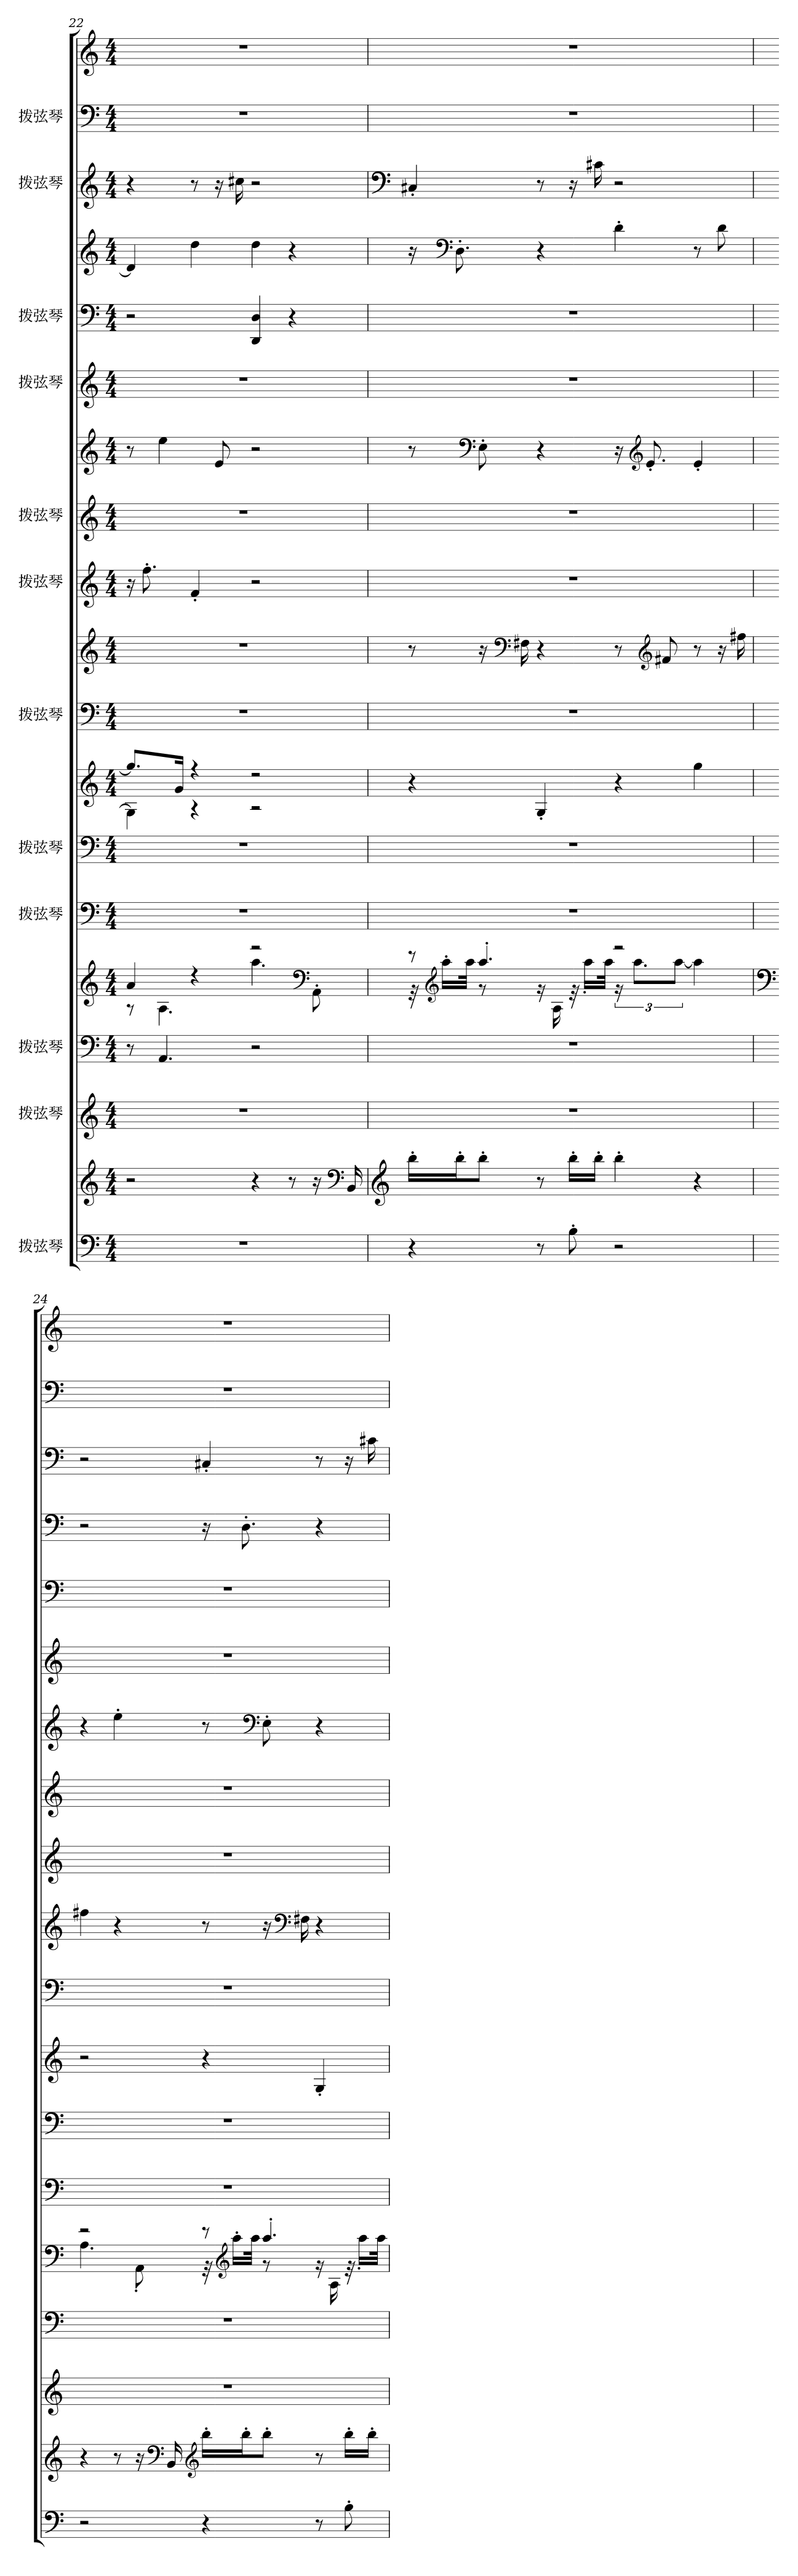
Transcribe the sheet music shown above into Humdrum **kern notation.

**kern	**kern	**kern	**kern	**kern	**kern	**kern	**kern	**kern	**kern	**kern	**kern	**kern	**kern	**kern	**kern	**kern	**kern	**kern
*part12	*part12	*part11	*part10	*part10	*part9	*part8	*part8	*part7	*part7	*part6	*part5	*part5	*part4	*part3	*part3	*part2	*part1	*part1
*staff19	*staff18	*staff17	*staff16	*staff15	*staff14	*staff13	*staff12	*staff11	*staff10	*staff9	*staff8	*staff7	*staff6	*staff5	*staff4	*staff3	*staff2	*staff1
*I"拨弦琴	*	*I"拨弦琴	*I"拨弦琴	*	*I"拨弦琴	*I"拨弦琴	*	*I"拨弦琴	*	*I"拨弦琴	*I"拨弦琴	*	*I"拨弦琴	*I"拨弦琴	*	*I"拨弦琴	*I"拨弦琴	*
!!LO:PB:g=z
*clefF4	*clefG2	*clefG2	*clefF4	*clefG2	*clefF4	*clefF4	*clefG2	*clefF4	*clefG2	*clefG2	*clefG2	*clefG2	*clefG2	*clefF4	*clefG2	*clefG2	*clefF4	*clefG2
*k[]	*k[]	*k[]	*k[]	*k[]	*k[]	*k[]	*k[]	*k[]	*k[]	*k[]	*k[]	*k[]	*k[]	*k[]	*k[]	*k[]	*k[]	*k[]
*M4/4	*M4/4	*M4/4	*M4/4	*M4/4	*M4/4	*M4/4	*M4/4	*M4/4	*M4/4	*M4/4	*M4/4	*M4/4	*M4/4	*M4/4	*M4/4	*M4/4	*M4/4	*M4/4
=22	=22	=22	=22	=22	=22	=22	=22	=22	=22	=22	=22	=22	=22	=22	=22	=22	=22	=22
*	*	*	*	*^	*	*	*^	*	*	*	*	*	*	*	*	*	*	*
1r	2r	1r	8r	4a/	8r	1r	1r	8.gg/L]	4G\]	1r	1r	16r	1r	8r	1r	2r	4d/]	4r	1r	1r
.	.	.	.	.	.	.	.	.	.	.	.	8.ff'\	.	.	.	.	.	.	.	.
.	.	.	4.AA/	.	4.A\	.	.	.	.	.	.	.	.	4ee\	.	.	.	.	.	.
.	.	.	.	.	.	.	.	16g/Jk	.	.	.	.	.	.	.	.	.	.	.	.
.	.	.	.	4r	.	.	.	4r	4r	.	.	4f'/	.	.	.	.	4dd\	8r	.	.
.	.	.	.	.	.	.	.	.	.	.	.	.	.	8e/	.	.	.	16r	.	.
.	.	.	.	.	.	.	.	.	.	.	.	.	.	.	.	.	.	16cc#X\	.	.
.	4r	.	2r	2r	4.aa\	.	.	2r	2r	.	.	2r	.	2r	.	4DD/ 4D/	4dd\	2r	.	.
.	8r	.	.	.	.	.	.	.	.	.	.	.	.	.	.	4r	4r	.	.	.
*	*	*	*	*clefF4	*	*	*	*	*	*	*	*	*	*	*	*	*	*	*	*
.	16r	.	.	.	8AA'\	.	.	.	.	.	.	.	.	.	.	.	.	.	.	.
*	*clefF4	*	*	*	*	*	*	*	*	*	*	*	*	*	*	*	*	*	*	*
.	16BB/	.	.	.	.	.	.	.	.	.	.	.	.	.	.	.	.	.	.	.
*	*	*	*	*	*	*	*	*v	*v	*	*	*	*	*	*	*	*	*	*	*
=23	=23	=23	=23	=23	=23	=23	=23	=23	=23	=23	=23	=23	=23	=23	=23	=23	=23	=23	=23
*	*clefG2	*	*	*	*	*	*	*	*	*	*	*	*	*	*	*	*clefF4	*	*
4r	16bb'\LL	1r	1r	8r	32r	1r	1r	4r	1r	8r	1r	1r	8r	1r	1r	16r	4C#X'/	1r	1r
*	*	*	*	*clefG2	*	*	*	*	*	*	*	*	*	*	*	*	*	*	*
.	.	.	.	.	16aa'\LL	.	.	.	.	.	.	.	.	.	.	.	.	.	.
*	*	*	*	*	*	*	*	*	*	*	*	*	*	*	*	*clefF4	*	*	*
.	16bb'\J	.	.	.	.	.	.	.	.	.	.	.	.	.	.	8.D'\	.	.	.
.	.	.	.	.	32aa\JJk	.	.	.	.	.	.	.	.	.	.	.	.	.	.
*	*	*	*	*	*	*	*	*	*	*	*	*	*clefF4	*	*	*	*	*	*
.	8bb'\J	.	.	4.aa'/	8r	.	.	.	.	16r	.	.	8E'\	.	.	.	.	.	.
*	*	*	*	*	*	*	*	*	*	*clefF4	*	*	*	*	*	*	*	*	*
.	.	.	.	.	.	.	.	.	.	16F#X\	.	.	.	.	.	.	.	.	.
8r	8r	.	.	.	16r	.	.	4G'/	.	4r	.	.	4r	.	.	4r	8r	.	.
.	.	.	.	.	16A\	.	.	.	.	.	.	.	.	.	.	.	.	.	.
8B'\	16bb'\LL	.	.	.	32r	.	.	.	.	.	.	.	.	.	.	.	16r	.	.
.	.	.	.	.	16aa'\LL	.	.	.	.	.	.	.	.	.	.	.	.	.	.
.	16bb'\JJ	.	.	.	.	.	.	.	.	.	.	.	.	.	.	.	16c#X\	.	.
.	.	.	.	.	32aa\JJk	.	.	.	.	.	.	.	.	.	.	.	.	.	.
2r	4bb'\	.	.	2r	24r	.	.	4r	.	8r	.	.	16r	.	.	4d'\	2r	.	.
.	.	.	.	.	12.aa\L	.	.	.	.	.	.	.	.	.	.	.	.	.	.
*	*	*	*	*	*	*	*	*	*	*	*	*	*clefG2	*	*	*	*	*	*
.	.	.	.	.	.	.	.	.	.	.	.	.	8.e'/	.	.	.	.	.	.
*	*	*	*	*	*	*	*	*	*	*clefG2	*	*	*	*	*	*	*	*	*
.	.	.	.	.	.	.	.	.	.	8f#X/	.	.	.	.	.	.	.	.	.
.	.	.	.	.	[12aa\J	.	.	.	.	.	.	.	.	.	.	.	.	.	.
.	4r	.	.	.	4aa\]	.	.	4gg\	.	8r	.	.	4e'/	.	.	8r	.	.	.
.	.	.	.	.	.	.	.	.	.	16r	.	.	.	.	.	8d\	.	.	.
.	.	.	.	.	.	.	.	.	.	16ff#X\	.	.	.	.	.	.	.	.	.
!!LO:PB:g=z
=24	=24	=24	=24	=24	=24	=24	=24	=24	=24	=24	=24	=24	=24	=24	=24	=24	=24	=24	=24
*	*	*	*	*clefF4	*	*	*	*	*	*	*	*	*	*	*	*	*	*	*
2r	4r	1r	1r	2r	4.A\	1r	1r	2r	1r	4ff#X\	1r	1r	4r	1r	1r	2r	2r	1r	1r
.	8r	.	.	.	.	.	.	.	.	4r	.	.	4ee'\	.	.	.	.	.	.
.	16r	.	.	.	8AA'\	.	.	.	.	.	.	.	.	.	.	.	.	.	.
*	*clefF4	*	*	*	*	*	*	*	*	*	*	*	*	*	*	*	*	*	*
.	16BB/	.	.	.	.	.	.	.	.	.	.	.	.	.	.	.	.	.	.
*	*clefG2	*	*	*	*	*	*	*	*	*	*	*	*	*	*	*	*	*	*
4r	16bb'\LL	.	.	8r	32r	.	.	4r	.	8r	.	.	8r	.	.	16r	4C#X'/	.	.
*	*	*	*	*clefG2	*	*	*	*	*	*	*	*	*	*	*	*	*	*	*
.	.	.	.	.	16aa'\LL	.	.	.	.	.	.	.	.	.	.	.	.	.	.
.	16bb'\J	.	.	.	.	.	.	.	.	.	.	.	.	.	.	8.D'\	.	.	.
.	.	.	.	.	32aa\JJk	.	.	.	.	.	.	.	.	.	.	.	.	.	.
*	*	*	*	*	*	*	*	*	*	*	*	*	*clefF4	*	*	*	*	*	*
.	8bb'\J	.	.	4.aa'/	8r	.	.	.	.	16r	.	.	8E'\	.	.	.	.	.	.
*	*	*	*	*	*	*	*	*	*	*clefF4	*	*	*	*	*	*	*	*	*
.	.	.	.	.	.	.	.	.	.	16F#X\	.	.	.	.	.	.	.	.	.
8r	8r	.	.	.	16r	.	.	4G'/	.	4r	.	.	4r	.	.	4r	8r	.	.
.	.	.	.	.	16A\	.	.	.	.	.	.	.	.	.	.	.	.	.	.
8B'\	16bb'\LL	.	.	.	32r	.	.	.	.	.	.	.	.	.	.	.	16r	.	.
.	.	.	.	.	16aa'\LL	.	.	.	.	.	.	.	.	.	.	.	.	.	.
.	16bb'\JJ	.	.	.	.	.	.	.	.	.	.	.	.	.	.	.	16c#X\	.	.
.	.	.	.	.	32aa\JJk	.	.	.	.	.	.	.	.	.	.	.	.	.	.
*	*	*	*	*v	*v	*	*	*	*	*	*	*	*	*	*	*	*	*	*
=	=	=	=	=	=	=	=	=	=	=	=	=	=	=	=	=	=	=
*-	*-	*-	*-	*-	*-	*-	*-	*-	*-	*-	*-	*-	*-	*-	*-	*-	*-	*-
